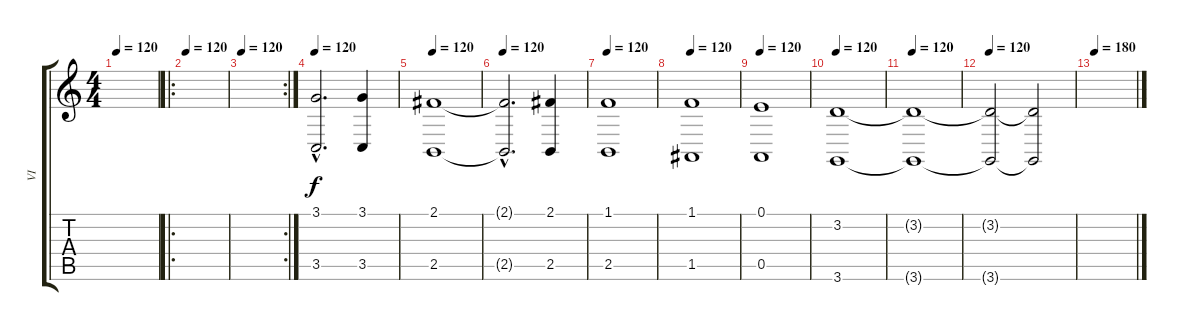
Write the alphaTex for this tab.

\track ("VI" "VI") {instrument accordion}
\staff {score tabs}
\tuning (E4 B3 G3 D3 A2 E2) {hide}
\ts (4 4)
\tempo 120
\clef g2
\ks c
|
\ro
\tempo 120
|
\rc 2
\tempo 120
|
\tempo 120
(3.1{hac} 3.5{hac}).2{d} (3.1 3.5).4 |
\tempo 120
(2.1 2.5).1 |
\tempo 120
(2.1{hac t} 2.5{hac t}).2{d} (2.1 2.5).4 |
\tempo 120
(1.1 2.5).1 |
\tempo 120
(1.1 1.5).1 |
\tempo 120
(0.1 0.5).1 |
\tempo 120
(3.2 3.6).1 |
\tempo 120
(3.2{t} 3.6{t}).1 |
\tempo 120
(3.2{t} 3.6{t}).2 (3.2{t} 3.6{t}).2{volume 0} |
\tempo 180
